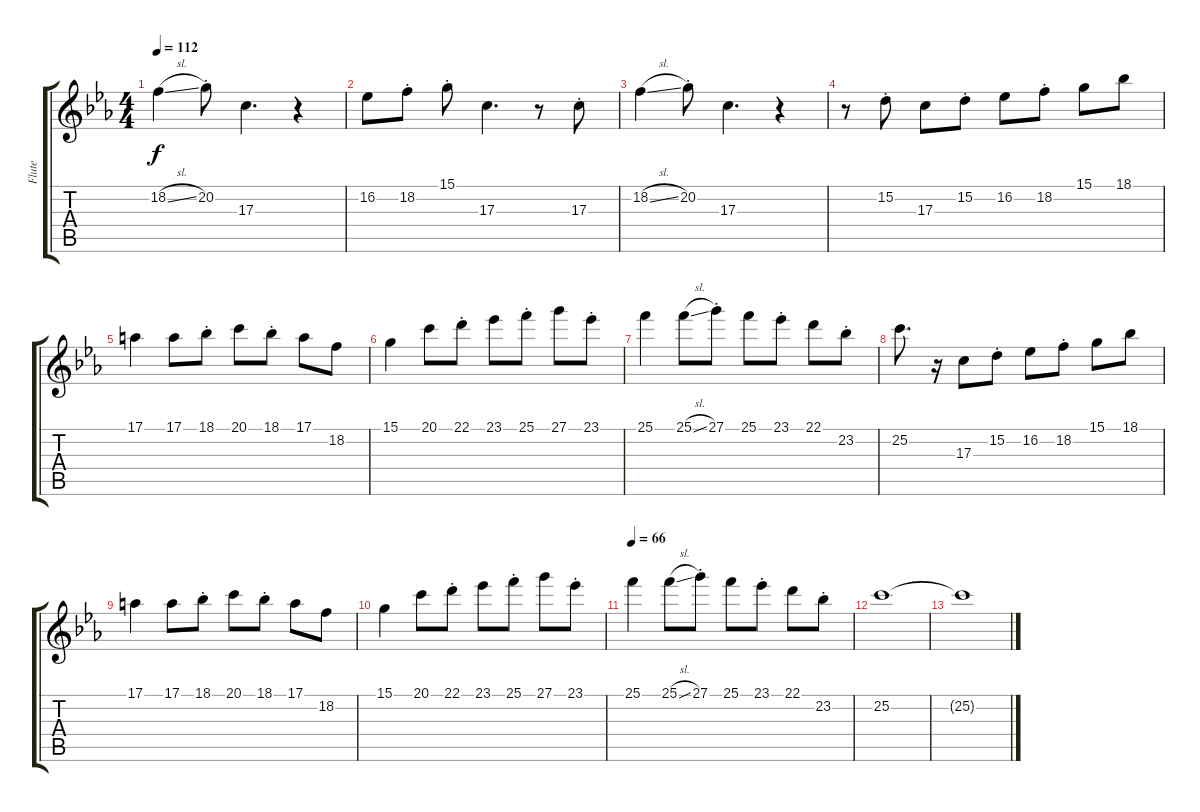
\track ("Flute" "Flute") {mute instrument recorder}
\staff {score tabs}
\tuning (E4 B3 G3 D3 A2 E2) {hide}
\ts (4 4)
\tempo 112
\clef g2
\ks cminor
18.2{sl}.4{dy f} 20.2{st}.8 17.3.4{d} r.4 |
16.2.8 18.2{st}.8 15.1{st}.8 17.3.4{d} r.8 17.3{st}.8 |
18.2{sl}.4 20.2{st}.8 17.3.4{d} r.4 |
r.8 15.2{st}.8 17.3.8 15.2{st}.8 16.2.8 18.2{st}.8 15.1.8 18.1.8 |
17.1.4 17.1.8 18.1{st}.8 20.1.8 18.1{st}.8 17.1.8 18.2.8 |
15.1.4 20.1.8 22.1{st}.8 23.1.8 25.1{st}.8 27.1.8 23.1{st}.8 |
25.1.4 25.1{sl}.8 27.1{st}.8 25.1.8 23.1{st}.8 22.1.8 23.2{st}.8 |
25.2.8{d} r.16 17.3.8 15.2{st}.8 16.2.8 18.2{st}.8 15.1.8 18.1.8 |
17.1.4 17.1.8 18.1{st}.8 20.1.8 18.1{st}.8 17.1.8 18.2.8 |
15.1.4 20.1.8 22.1{st}.8 23.1.8 25.1{st}.8 27.1.8 23.1{st}.8 |
\tempo 66
25.1.4 25.1{sl}.8 27.1{st}.8 25.1.8 23.1{st}.8 22.1.8 23.2{st}.8 |
25.2.1{volume 0} |
25.2{t}.1
